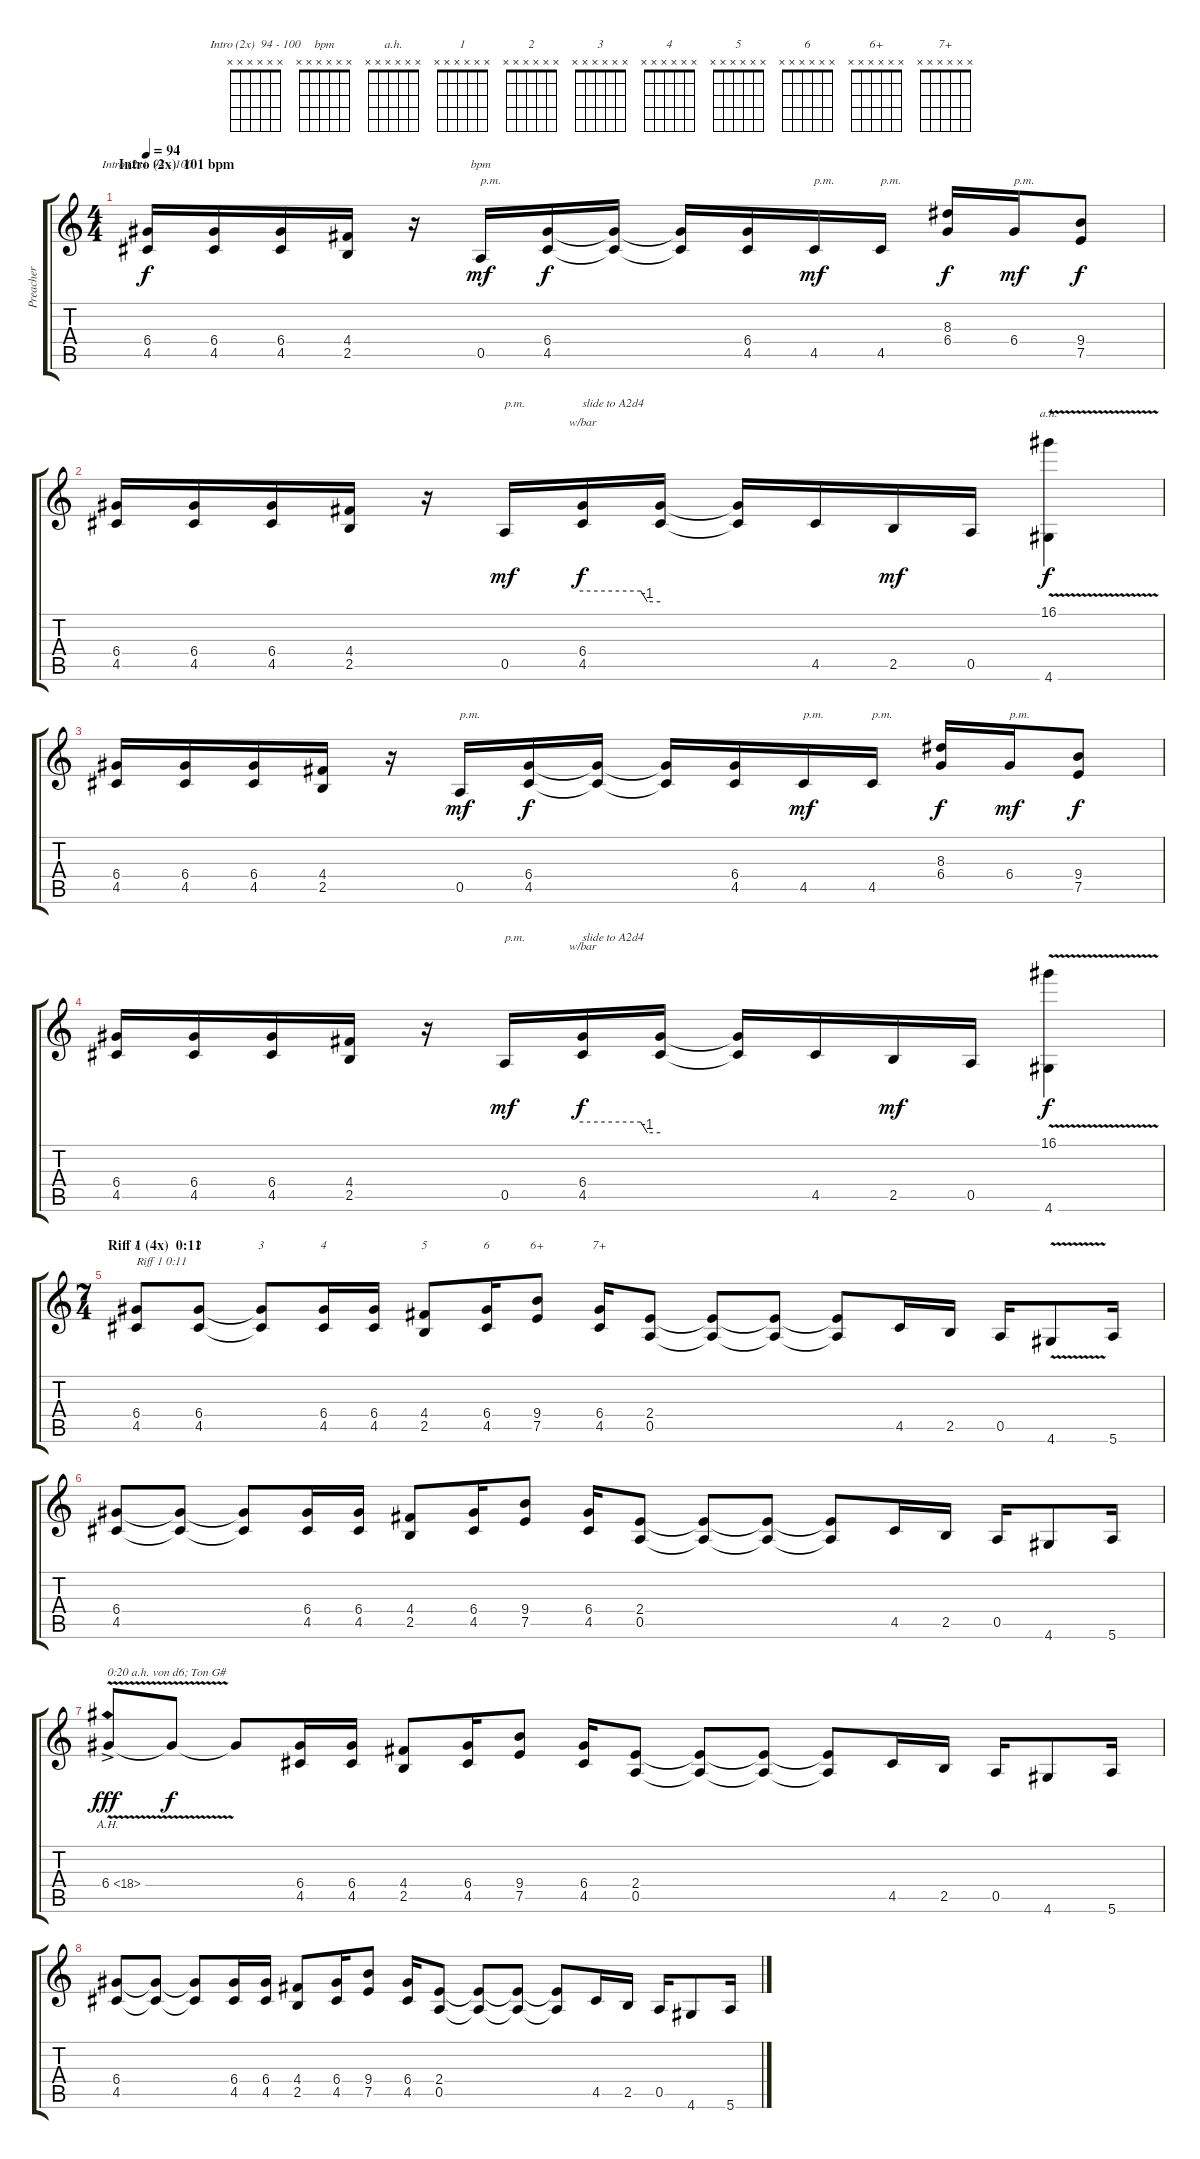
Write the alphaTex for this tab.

\track ("Preacher" "Preacher") {instrument distortionguitar}
\staff {score tabs}
\tuning (E4 B3 G3 D3 A2 E2) {hide}
\chord ("Intro (2x)  94 - 100" x x x x x x)
\chord ("bpm" x x x x x x)
\chord ("a.h." x x x x x x)
\chord ("1" x x x x x x)
\chord ("2" x x x x x x)
\chord ("3" x x x x x x)
\chord ("4" x x x x x x)
\chord ("5" x x x x x x)
\chord ("6" x x x x x x)
\chord ("6+" x x x x x x)
\chord ("7+" x x x x x x)
\ts (4 4)
\section ("" "Intro (2x)  101 bpm")
\tempo 94
\clef g2
\ks c
(6.4 4.5).16{ch "Intro (2x)  94 - 100" dy f instrument distortionguitar} (6.4 4.5).16 (6.4 4.5).16 (4.4 2.5).16 r.16 0.5.16{ch "bpm" txt "p.m." dy mf} (6.4 4.5).16{dy f} (6.4{t} 4.5{t}).16 (6.4{t} 4.5{t}).16 (6.4 4.5).16 4.5.16{txt "p.m." dy mf} 4.5.16{txt "p.m."} (8.3 6.4).16{dy f} 6.4.16{txt "p.m." dy mf} (9.4 7.5).8{dy f} |
(6.4 4.5).16 (6.4 4.5).16 (6.4 4.5).16 (4.4 2.5).16 r.16 0.5.16{txt "p.m." dy mf} (6.4 4.5).16{tbe (custom default 0 0 45 0 50 -4 60 -4) txt "slide to A2d4" dy f} (6.4{t} 4.5{t}).16 (6.4{t} 4.5{t}).16 4.5.16 2.5.16{dy mf} 0.5.16 (16.1{v} 4.6{v}).4{ch "a.h." dy f} |
(6.4 4.5).16 (6.4 4.5).16 (6.4 4.5).16 (4.4 2.5).16 r.16 0.5.16{txt "p.m." dy mf} (6.4 4.5).16{dy f} (6.4{t} 4.5{t}).16 (6.4{t} 4.5{t}).16 (6.4 4.5).16 4.5.16{txt "p.m." dy mf} 4.5.16{txt "p.m."} (8.3 6.4).16{dy f} 6.4.16{txt "p.m." dy mf} (9.4 7.5).8{dy f} |
(6.4 4.5).16 (6.4 4.5).16 (6.4 4.5).16 (4.4 2.5).16 r.16 0.5.16{txt "p.m." dy mf} (6.4 4.5).16{tbe (custom default 0 0 45 0 50 -4 60 -4) txt "slide to A2d4" dy f} (6.4{t} 4.5{t}).16 (6.4{t} 4.5{t}).16 4.5.16 2.5.16{dy mf} 0.5.16 (16.1{v} 4.6{v}).4{dy f} |
\ts (7 4)
\section ("" "Riff 1 (4x)  0:11")
(6.4 4.5).8{ch "1" txt "Riff 1 0:11"} (6.4 4.5).8{ch "2"} (6.4{t} 4.5{t}).8{ch "3"} (6.4 4.5).16{ch "4"} (6.4 4.5).16 (4.4 2.5).8{ch "5"} (6.4 4.5).16{ch "6"} (9.4 7.5).8{ch "6+"} (6.4 4.5).16{ch "7+"} (2.4 0.5).8 (2.4{t} 0.5{t}).8 (2.4{t} 0.5{t}).8 (2.4{t} 0.5{t}).8 4.5.16 2.5.16 0.5.16 4.6{v}.8 5.6.16 |
(6.4 4.5).8 (6.4{t} 4.5{t}).8 (6.4{t} 4.5{t}).8 (6.4 4.5).16 (6.4 4.5).16 (4.4 2.5).8 (6.4 4.5).16 (9.4 7.5).8 (6.4 4.5).16 (2.4 0.5).8 (2.4{t} 0.5{t}).8 (2.4{t} 0.5{t}).8 (2.4{t} 0.5{t}).8 4.5.16 2.5.16 0.5.16 4.6.8 5.6.16 |
6.4{ah 12 v ac}.8{txt "0:20 a.h. von d6; Ton G#" dy fff instrument guitarharmonics} 6.4{t}.8{dy f} 6.4{t}.8 (6.4 4.5).16{instrument distortionguitar} (6.4 4.5).16 (4.4 2.5).8 (6.4 4.5).16 (9.4 7.5).8 (6.4 4.5).16 (2.4 0.5).8 (2.4{t} 0.5{t}).8 (2.4{t} 0.5{t}).8 (2.4{t} 0.5{t}).8 4.5.16 2.5.16 0.5.16 4.6.8 5.6.16 |
(6.4 4.5).8 (6.4{t} 4.5{t}).8 (6.4{t} 4.5{t}).8 (6.4 4.5).16 (6.4 4.5).16 (4.4 2.5).8 (6.4 4.5).16 (9.4 7.5).8 (6.4 4.5).16 (2.4 0.5).8 (2.4{t} 0.5{t}).8 (2.4{t} 0.5{t}).8 (2.4{t} 0.5{t}).8 4.5.16 2.5.16 0.5.16 4.6.8 5.6.16
